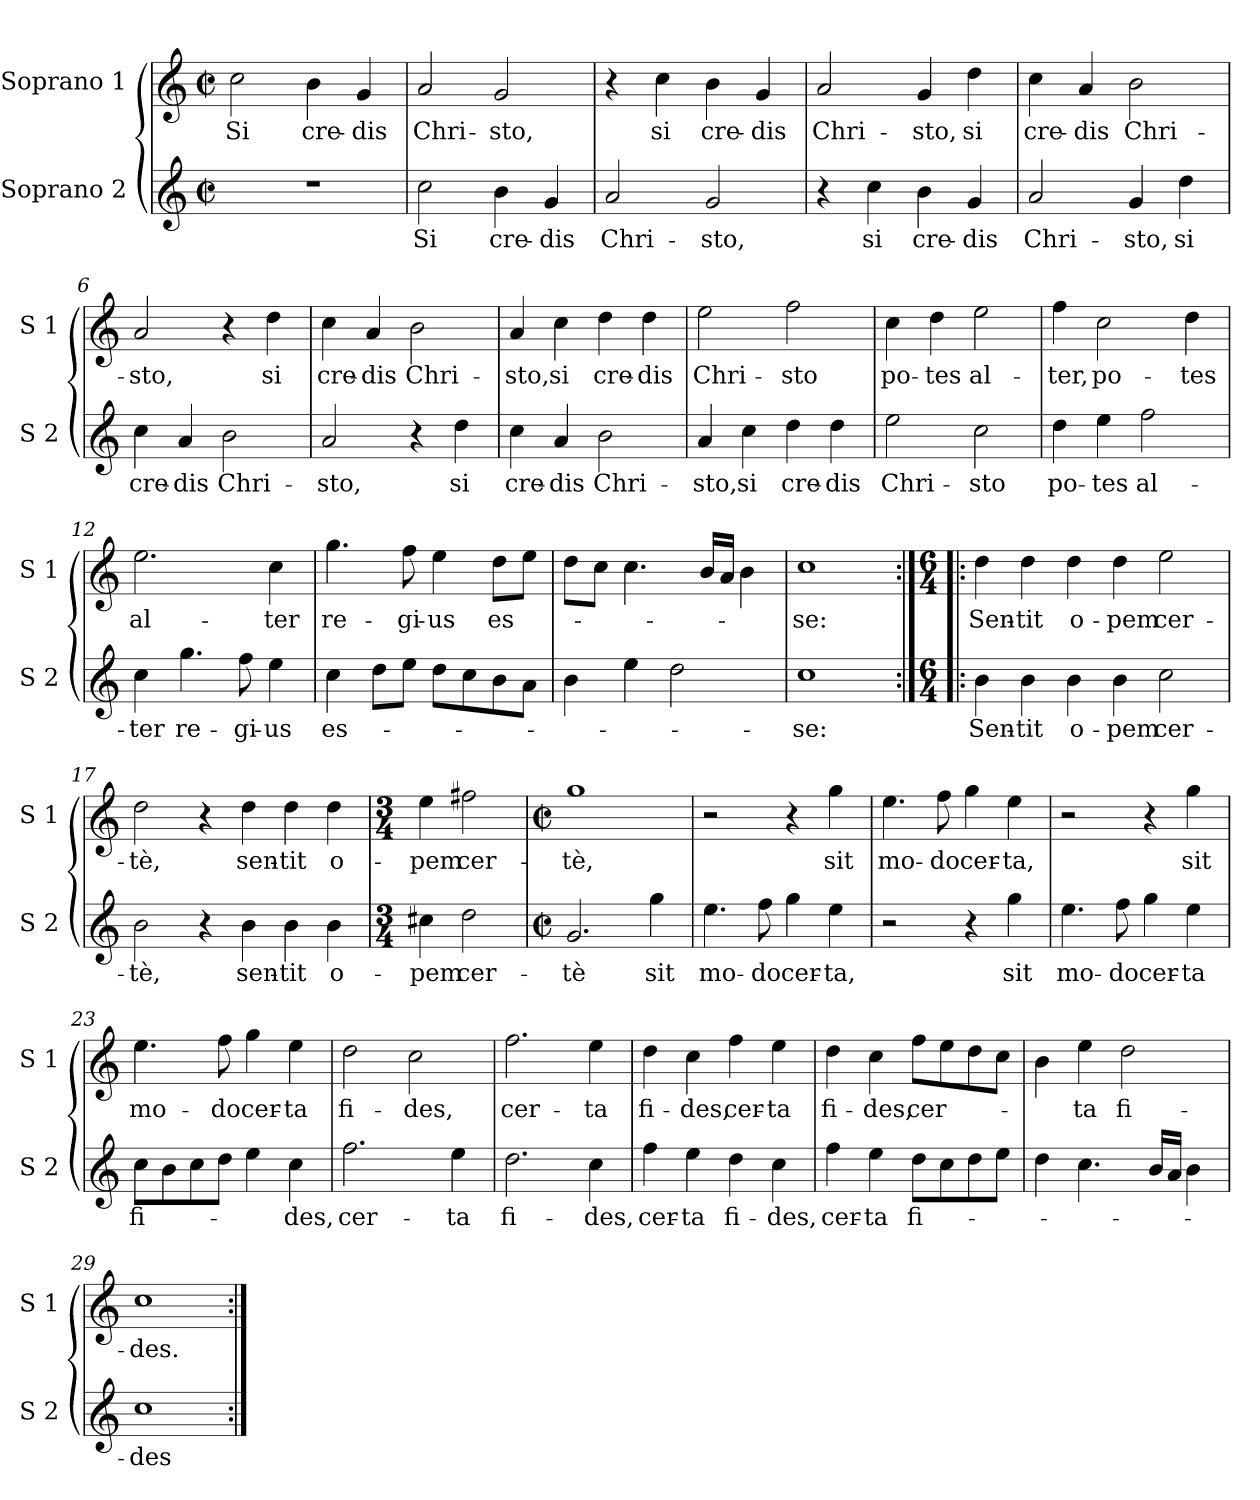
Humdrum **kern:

**kern	**text	**kern	**text
*part2	*part2	*part1	*part1
*staff2	*staff2	*staff1	*staff1
*I"Soprano 2	*	*I"Soprano 1	*
*I'S 2	*	*I'S 1	*
*clefG2	*	*clefG2	*
*k[]	*	*k[]	*
*C:	*	*C:	*
*M2/2	*	*M2/2	*
*met(c|)	*	*met(c|)	*
=1	=1	=1	=1
!	!	!	!LO:LY:b
1r	.	2cc\	Si
!	!	!	!LO:LY:b
.	.	4b\	cre-
!	!	!	!LO:LY:b
.	.	4g/	-dis
=2	=2	=2	=2
!	!LO:LY:b	!	!LO:LY:b
2cc\	Si	2a/	Chri-
!	!LO:LY:b	!	!LO:LY:b
4b\	cre-	2g/	-sto,
!	!LO:LY:b	!	!
4g/	-dis	.	.
=3	=3	=3	=3
!	!LO:LY:b	!	!
2a/	Chri-	4r	.
!	!	!	!LO:LY:b
.	.	4cc\	si
!	!LO:LY:b	!	!LO:LY:b
2g/	-sto,	4b\	cre-
!	!	!	!LO:LY:b
.	.	4g/	-dis
=4	=4	=4	=4
!	!	!	!LO:LY:b
4r	.	2a/	Chri-
!	!LO:LY:b	!	!
4cc\	si	.	.
!	!LO:LY:b	!	!LO:LY:b
4b\	cre-	4g/	-sto,
!	!LO:LY:b	!	!LO:LY:b
4g/	-dis	4dd\	si
=5	=5	=5	=5
!	!LO:LY:b	!	!LO:LY:b
2a/	Chri-	4cc\	cre-
!	!	!	!LO:LY:b
.	.	4a/	-dis
!	!LO:LY:b	!	!LO:LY:b
4g/	-sto,	2b\	Chri-
!	!LO:LY:b	!	!
4dd\	si	.	.
!!LO:LB:g=z
=6	=6	=6	=6
!	!LO:LY:b	!	!LO:LY:b
4cc\	cre-	2a/	-sto,
!	!LO:LY:b	!	!
4a/	-dis	.	.
!	!LO:LY:b	!	!
2b\	Chri-	4r	.
!	!	!	!LO:LY:b
.	.	4dd\	si
=7	=7	=7	=7
!	!LO:LY:b	!	!LO:LY:b
2a/	-sto,	4cc\	cre-
!	!	!	!LO:LY:b
.	.	4a/	-dis
!	!	!	!LO:LY:b
4r	.	2b\	Chri-
!	!LO:LY:b	!	!
4dd\	si	.	.
=8	=8	=8	=8
!	!LO:LY:b	!	!LO:LY:b
4cc\	cre-	4a/	-sto,
!	!LO:LY:b	!	!LO:LY:b
4a/	-dis	4cc\	si
!	!LO:LY:b	!	!LO:LY:b
2b\	Chri-	4dd\	cre-
!	!	!	!LO:LY:b
.	.	4dd\	-dis
=9	=9	=9	=9
!	!LO:LY:b	!	!LO:LY:b
4a/	-sto,	2ee\	Chri-
!	!LO:LY:b	!	!
4cc\	si	.	.
!	!LO:LY:b	!	!LO:LY:b
4dd\	cre-	2ff\	-sto
!	!LO:LY:b	!	!
4dd\	-dis	.	.
=10	=10	=10	=10
!	!LO:LY:b	!	!LO:LY:b
2ee\	Chri-	4cc\	po-
!	!	!	!LO:LY:b
.	.	4dd\	-tes
!	!LO:LY:b	!	!LO:LY:b
2cc\	-sto	2ee\	al-
!!LO:LB:g=z
=11	=11	=11	=11
!	!LO:LY:b	!	!LO:LY:b
4dd\	po-	4ff\	-ter,
!	!LO:LY:b	!	!LO:LY:b
4ee\	-tes	2cc\	po-
!	!LO:LY:b	!	!
2ff\	al-	.	.
!	!	!	!LO:LY:b
.	.	4dd\	-tes
=12	=12	=12	=12
!	!LO:LY:b	!	!LO:LY:b
4cc\	-ter	2.ee\	al-
!	!LO:LY:b	!	!
4.gg\	re-	.	.
!	!LO:LY:b	!	!
8ff\	-gi-	.	.
!	!LO:LY:b	!	!LO:LY:b
4ee\	-us	4cc\	-ter
=13	=13	=13	=13
!	!LO:LY:b	!	!LO:LY:b
4cc\	es-	4.gg\	re-
8dd\L	.	.	.
!	!	!	!LO:LY:b
8ee\J	.	8ff\	-gi-
!	!	!	!LO:LY:b
8dd\L	.	4ee\	-us
8cc\	.	.	.
!	!	!	!LO:LY:b
8b\	.	8dd\L	es-
8a\J	.	8ee\J	.
=14	=14	=14	=14
4b\	.	8dd\L	.
.	.	8cc\J	.
4ee\	.	4.cc\	.
2dd\	.	.	.
.	.	16b/LL	.
.	.	16a/JJ	.
.	.	4b\	.
=15	=15	=15	=15
!	!LO:LY:b	!	!LO:LY:b
1cc	-se:	1cc	-se:
!!LO:LB:g=z
=16:|!|:	=16:|!|:	=16:|!|:	=16:|!|:
*M6/4	*	*M6/4	*
!	!LO:LY:b	!	!LO:LY:b
4b\	Sen-	4dd\	Sen-
!	!LO:LY:b	!	!LO:LY:b
4b\	-tit	4dd\	-tit
!	!LO:LY:b	!	!LO:LY:b
4b\	o-	4dd\	o-
!	!LO:LY:b	!	!LO:LY:b
4b\	-pem	4dd\	-pem
!	!LO:LY:b	!	!LO:LY:b
2cc\	cer-	2ee\	cer-
=17	=17	=17	=17
!	!LO:LY:b	!	!LO:LY:b
2b\	-tè,	2dd\	-tè,
4r	.	4r	.
!	!LO:LY:b	!	!LO:LY:b
4b\	sen-	4dd\	sen-
!	!LO:LY:b	!	!LO:LY:b
4b\	-tit	4dd\	-tit
!	!LO:LY:b	!	!LO:LY:b
4b\	o-	4dd\	o-
=18	=18	=18	=18
*M3/4	*	*M3/4	*
!	!LO:LY:b	!	!LO:LY:b
4cc#X\	-pem	4ee\	-pem
!	!LO:LY:b	!	!LO:LY:b
2dd\	cer-	2ff#X\	cer-
=19	=19	=19	=19
*M2/2	*	*M2/2	*
*met(c|)	*	*met(c|)	*
!	!LO:LY:b	!	!LO:LY:b
2.g/	-tè	1gg	-tè,
!	!LO:LY:b	!	!
4gg\	sit	.	.
!!LO:PB:g=z
=20	=20	=20	=20
!	!LO:LY:b	!	!
4.ee\	mo-	2r	.
!	!LO:LY:b	!	!
8ff\	-do	.	.
!	!LO:LY:b	!	!
4gg\	cer-	4r	.
!	!LO:LY:b	!	!LO:LY:b
4ee\	-ta,	4gg\	sit
=21	=21	=21	=21
!	!	!	!LO:LY:b
2r	.	4.ee\	mo-
!	!	!	!LO:LY:b
.	.	8ff\	-do
!	!	!	!LO:LY:b
4r	.	4gg\	cer-
!	!LO:LY:b	!	!LO:LY:b
4gg\	sit	4ee\	-ta,
=22	=22	=22	=22
!	!LO:LY:b	!	!
4.ee\	mo-	2r	.
!	!LO:LY:b	!	!
8ff\	-do	.	.
!	!LO:LY:b	!	!
4gg\	cer-	4r	.
!	!LO:LY:b	!	!LO:LY:b
4ee\	-ta	4gg\	sit
=23	=23	=23	=23
!	!LO:LY:b	!	!LO:LY:b
8cc\L	fi-	4.ee\	mo-
8b\	.	.	.
8cc\	.	.	.
!	!	!	!LO:LY:b
8dd\J	.	8ff\	-do
!	!	!	!LO:LY:b
4ee\	.	4gg\	cer-
!	!LO:LY:b	!	!LO:LY:b
4cc\	-des,	4ee\	-ta
=24	=24	=24	=24
!	!LO:LY:b	!	!LO:LY:b
2.ff\	cer-	2dd\	fi-
!	!	!	!LO:LY:b
.	.	2cc\	-des,
!	!LO:LY:b	!	!
4ee\	-ta	.	.
!!LO:LB:g=z
=25	=25	=25	=25
!	!LO:LY:b	!	!LO:LY:b
2.dd\	fi-	2.ff\	cer-
!	!LO:LY:b	!	!LO:LY:b
4cc\	-des,	4ee\	-ta
=26	=26	=26	=26
!	!LO:LY:b	!	!LO:LY:b
4ff\	cer-	4dd\	fi-
!	!LO:LY:b	!	!LO:LY:b
4ee\	-ta	4cc\	-des,
!	!LO:LY:b	!	!LO:LY:b
4dd\	fi-	4ff\	cer-
!	!LO:LY:b	!	!LO:LY:b
4cc\	-des,	4ee\	-ta
=27	=27	=27	=27
!	!LO:LY:b	!	!LO:LY:b
4ff\	cer-	4dd\	fi-
!	!LO:LY:b	!	!LO:LY:b
4ee\	-ta	4cc\	-des,
!	!LO:LY:b	!	!LO:LY:b
8dd\L	fi-	8ff\L	cer-
8cc\	.	8ee\	.
8dd\	.	8dd\	.
8ee\J	.	8cc\J	.
=28	=28	=28	=28
4dd\	.	4b\	.
!	!	!	!LO:LY:b
4.cc\	.	4ee\	-ta
!	!	!	!LO:LY:b
.	.	2dd\	fi-
16b/LL	.	.	.
16a/JJ	.	.	.
4b\	.	.	.
=29	=29	=29	=29
!	!LO:LY:b	!	!LO:LY:b
1cc	-des	1cc	-des.
=:|!	=:|!	=:|!	=:|!
*-	*-	*-	*-
